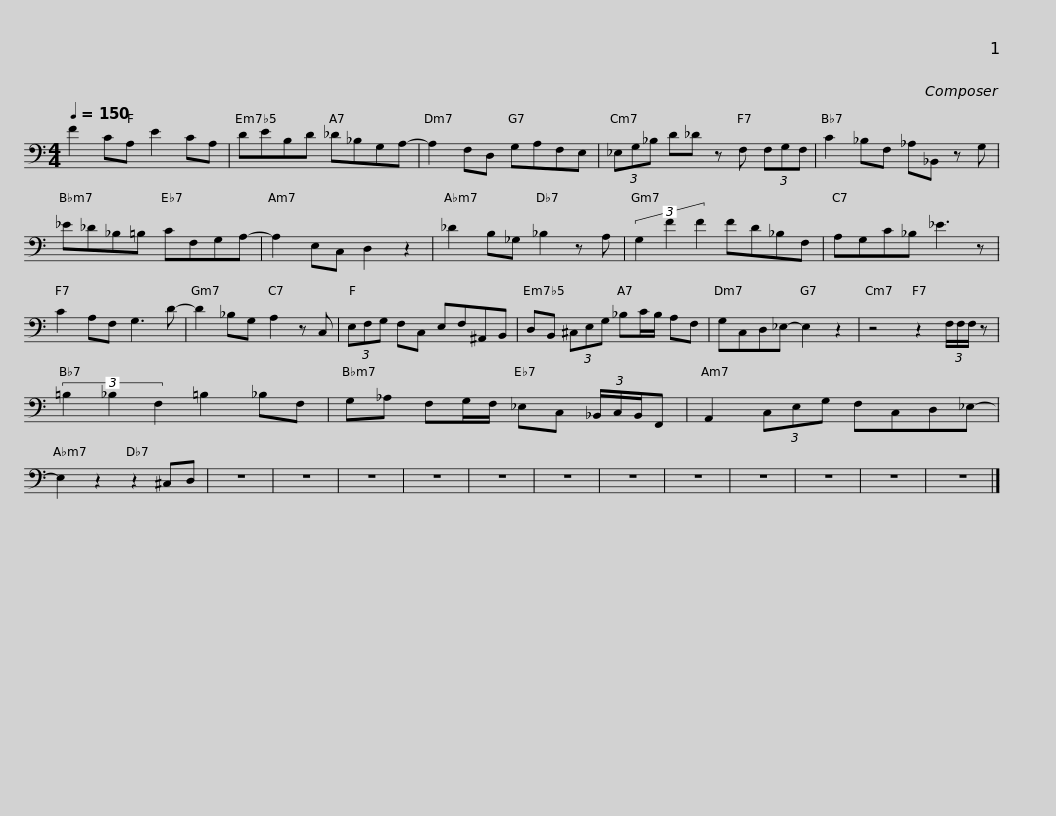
X:1
L:1/8
Q:1/4=150
M:4/4
I:linebreak $
K:C
V:1 bass
V:1
 F2 CA, E2 CA, | DEB,D _D_B,G,A,- | A,2 F,D, G,A,F,E, | (3_E,G,_B, D_D z F, (3F,G,F, |$ C2 _B,F, _A,_B,, z G, | %5
 _E_D_B,=B, CF,G,A,- | A,2 E,C, D,2 z2 | _D2 B,_G, _B,2 z A, |$ (3G,2 F2 F2 FD_B,F, | A,G,C_B, _E3 z | %10
 C2 A,F, G,3 D- | D2 _B,G, A,2 z C, |$ (3E,F,G, F,C, E,F,^A,,B,, | D,B,, (3^C,E,G, _B,C/B,/ A,F, | G,C,D,_E,- E,2 z2 | %15
 z4 z2 (3F,/F,/F,/ z |$ (3=B,2 _B,2 F,2 =B,2 _B,F, | G,_A, F,G,/F,/ _E,C, (3_B,,/C,/B,,/F,, | A,,2 (3C,E,G, F,C,D,_E,- | E,2 z2 z2 ^C,D, |$ %20
 z8 | z8 | z8 | z8 |$ z8 | %25
 z8 | z8 | z8 |$ z8 | z8 | %30
 z8 | z8 |] %32
